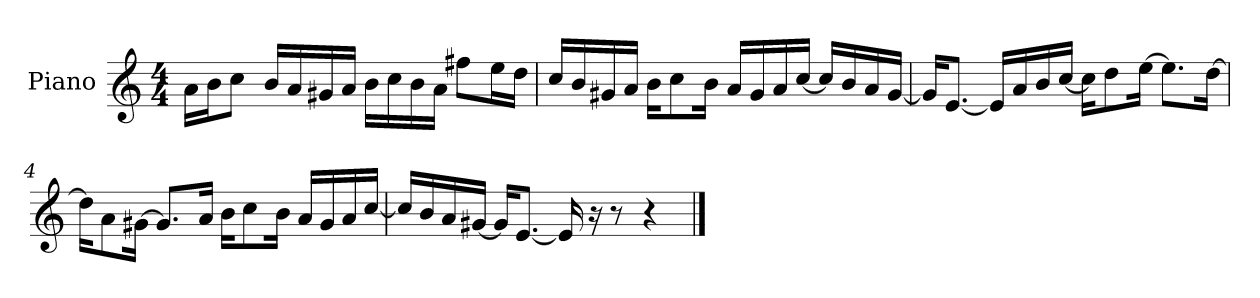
**kern
*part1
*staff1
*I"Piano
*I'P-no
*clefG2
*k[]
*M4/4
*MM90
=1
16a\LL
16b\J
8cc\J
16b/LL
16a/
16g#X/
16a/JJ
16b\LL
16cc\
16b\
16a\JJ
8ff#X\L
16ee\L
16dd\JJ
=2
16cc/LL
16b/
16g#X/
16a/JJ
16b\KL
8cc\
16b\Jk
16a/LL
16g#/
16a/
[16cc/JJ
16cc/LL]
16b/
16a/
[16g#/JJ
=3
16g#/KL]
[8.e/J
16e/LL]
16a/
16b/
[16cc/JJ
16cc\KL]
8dd\
[16ee\Jk
8.ee\L]
[16dd\Jk
!!LO:LB:g=z
=4
16dd\KL]
8a\
[16g#X\Jk
8.g#/L]
16a/Jk
16b\KL
8cc\
16b\Jk
16a/LL
16g#/
16a/
[16cc/JJ
=5
16cc/LL]
16b/
16a/
[16g#X/JJ
16g#/KL]
[8.e/J
16e/]
16r
8r
4r
==
*-
